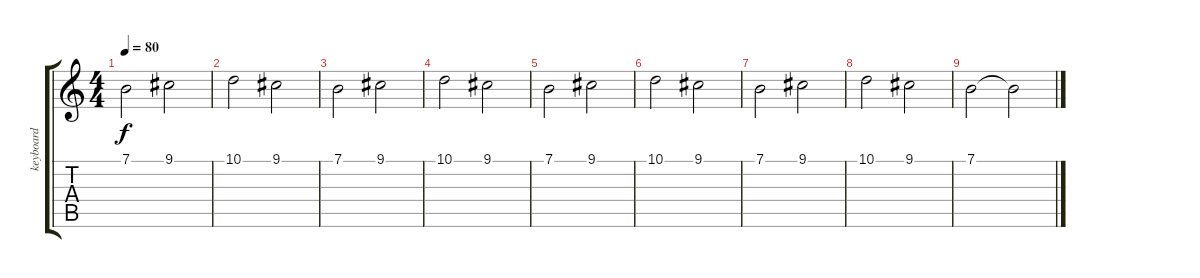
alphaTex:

\track ("keyboard" "keyboard") {instrument koto}
\staff {score tabs}
\tuning (E4 B3 G3 D3 A2 E2) {hide}
\ts (4 4)
\tempo 80
\clef g2
\ks c
7.1.2{dy f} 9.1.2 |
10.1.2 9.1.2 |
7.1.2 9.1.2 |
10.1.2 9.1.2 |
7.1.2 9.1.2 |
10.1.2 9.1.2 |
7.1.2 9.1.2 |
10.1.2 9.1.2 |
7.1.2 7.1{t}.2
